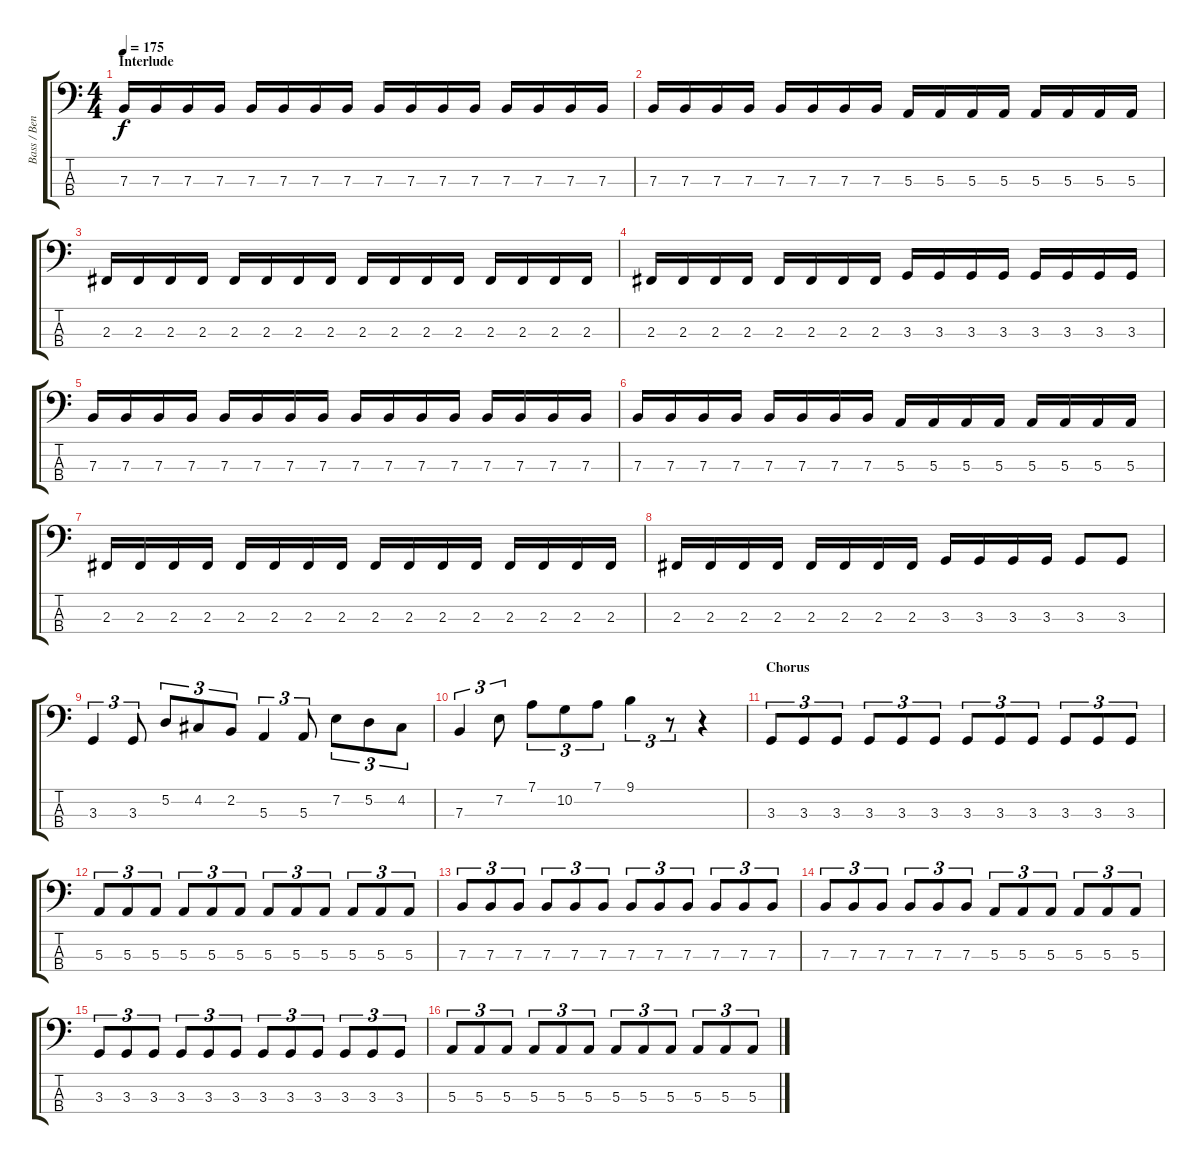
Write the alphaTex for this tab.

\track ("Bass / Ben" "Bass / Ben") {instrument electricbassfinger}
\staff {score tabs}
\tuning (D2 A1 E1 B0) {hide}
\ts (4 4)
\section ("" "Interlude")
\tempo 175
\clef f4
\ks c
7.3.16{dy f} 7.3.16 7.3.16 7.3.16 7.3.16 7.3.16 7.3.16 7.3.16 7.3.16 7.3.16 7.3.16 7.3.16 7.3.16 7.3.16 7.3.16 7.3.16 |
7.3.16 7.3.16 7.3.16 7.3.16 7.3.16 7.3.16 7.3.16 7.3.16 5.3.16 5.3.16 5.3.16 5.3.16 5.3.16 5.3.16 5.3.16 5.3.16 |
2.3.16 2.3.16 2.3.16 2.3.16 2.3.16 2.3.16 2.3.16 2.3.16 2.3.16 2.3.16 2.3.16 2.3.16 2.3.16 2.3.16 2.3.16 2.3.16 |
2.3.16 2.3.16 2.3.16 2.3.16 2.3.16 2.3.16 2.3.16 2.3.16 3.3.16 3.3.16 3.3.16 3.3.16 3.3.16 3.3.16 3.3.16 3.3.16 |
7.3.16 7.3.16 7.3.16 7.3.16 7.3.16 7.3.16 7.3.16 7.3.16 7.3.16 7.3.16 7.3.16 7.3.16 7.3.16 7.3.16 7.3.16 7.3.16 |
7.3.16 7.3.16 7.3.16 7.3.16 7.3.16 7.3.16 7.3.16 7.3.16 5.3.16 5.3.16 5.3.16 5.3.16 5.3.16 5.3.16 5.3.16 5.3.16 |
2.3.16 2.3.16 2.3.16 2.3.16 2.3.16 2.3.16 2.3.16 2.3.16 2.3.16 2.3.16 2.3.16 2.3.16 2.3.16 2.3.16 2.3.16 2.3.16 |
2.3.16 2.3.16 2.3.16 2.3.16 2.3.16 2.3.16 2.3.16 2.3.16 3.3.16 3.3.16 3.3.16 3.3.16 3.3.8 3.3.8 |
3.3.4{tu (3 2)} 3.3.8{tu (3 2)} 5.2.8{tu (3 2)} 4.2.8{tu (3 2)} 2.2.8{tu (3 2)} 5.3.4{tu (3 2)} 5.3.8{tu (3 2)} 7.2.8{tu (3 2)} 5.2.8{tu (3 2)} 4.2.8{tu (3 2)} |
7.3.4{tu (3 2)} 7.2.8{tu (3 2)} 7.1.8{tu (3 2)} 10.2.8{tu (3 2)} 7.1.8{tu (3 2)} 9.1.4{tu (3 2)} r.8{tu (3 2)} r.4 |
\section ("" "Chorus")
3.3.8{tu (3 2)} 3.3.8{tu (3 2)} 3.3.8{tu (3 2)} 3.3.8{tu (3 2)} 3.3.8{tu (3 2)} 3.3.8{tu (3 2)} 3.3.8{tu (3 2)} 3.3.8{tu (3 2)} 3.3.8{tu (3 2)} 3.3.8{tu (3 2)} 3.3.8{tu (3 2)} 3.3.8{tu (3 2)} |
5.3.8{tu (3 2)} 5.3.8{tu (3 2)} 5.3.8{tu (3 2)} 5.3.8{tu (3 2)} 5.3.8{tu (3 2)} 5.3.8{tu (3 2)} 5.3.8{tu (3 2)} 5.3.8{tu (3 2)} 5.3.8{tu (3 2)} 5.3.8{tu (3 2)} 5.3.8{tu (3 2)} 5.3.8{tu (3 2)} |
7.3.8{tu (3 2)} 7.3.8{tu (3 2)} 7.3.8{tu (3 2)} 7.3.8{tu (3 2)} 7.3.8{tu (3 2)} 7.3.8{tu (3 2)} 7.3.8{tu (3 2)} 7.3.8{tu (3 2)} 7.3.8{tu (3 2)} 7.3.8{tu (3 2)} 7.3.8{tu (3 2)} 7.3.8{tu (3 2)} |
7.3.8{tu (3 2)} 7.3.8{tu (3 2)} 7.3.8{tu (3 2)} 7.3.8{tu (3 2)} 7.3.8{tu (3 2)} 7.3.8{tu (3 2)} 5.3.8{tu (3 2)} 5.3.8{tu (3 2)} 5.3.8{tu (3 2)} 5.3.8{tu (3 2)} 5.3.8{tu (3 2)} 5.3.8{tu (3 2)} |
3.3.8{tu (3 2)} 3.3.8{tu (3 2)} 3.3.8{tu (3 2)} 3.3.8{tu (3 2)} 3.3.8{tu (3 2)} 3.3.8{tu (3 2)} 3.3.8{tu (3 2)} 3.3.8{tu (3 2)} 3.3.8{tu (3 2)} 3.3.8{tu (3 2)} 3.3.8{tu (3 2)} 3.3.8{tu (3 2)} |
5.3.8{tu (3 2)} 5.3.8{tu (3 2)} 5.3.8{tu (3 2)} 5.3.8{tu (3 2)} 5.3.8{tu (3 2)} 5.3.8{tu (3 2)} 5.3.8{tu (3 2)} 5.3.8{tu (3 2)} 5.3.8{tu (3 2)} 5.3.8{tu (3 2)} 5.3.8{tu (3 2)} 5.3.8{tu (3 2)}
